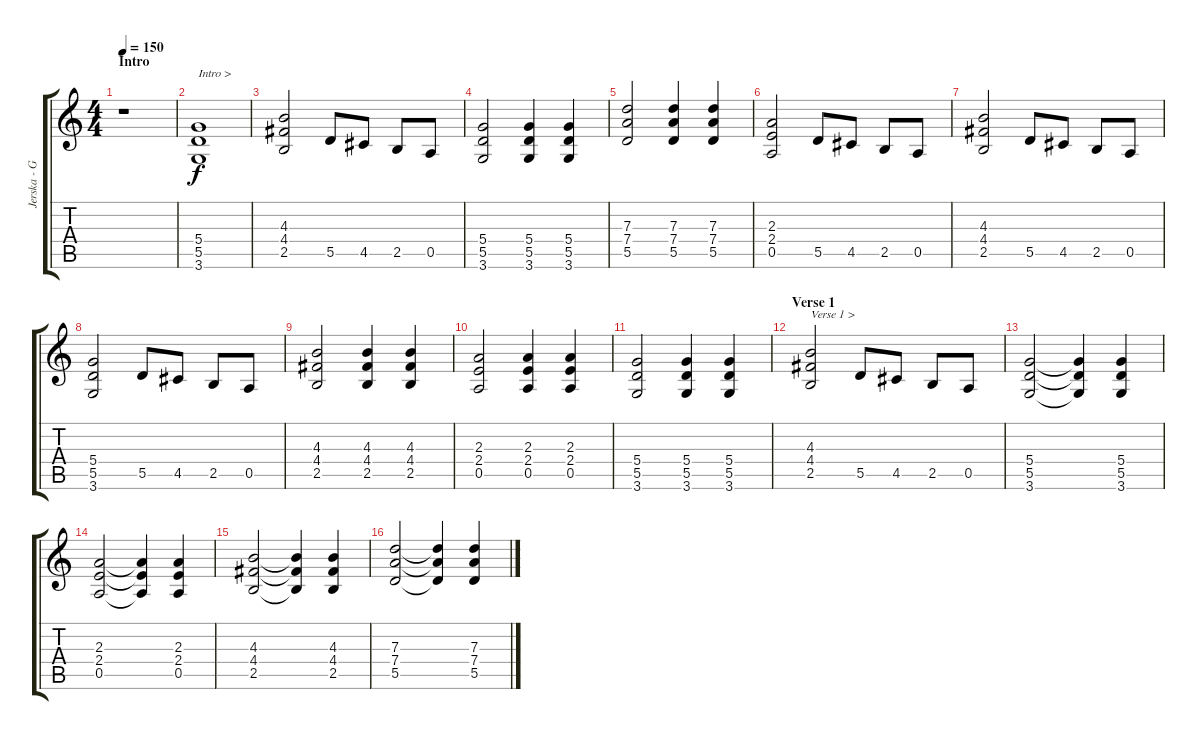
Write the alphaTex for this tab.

\track ("Jerska - Guitar" "Jerska - G") {instrument distortionguitar}
\staff {score tabs}
\tuning (E4 B3 G3 D3 A2 E2) {hide}
\ts (4 4)
\section ("" "Intro")
\tempo 150
\clef g2
\ks c
r.1{dy f instrument distortionguitar} |
(5.4 5.5 3.6).1{txt "Intro >"} |
(4.3 4.4 2.5).2 5.5.8 4.5.8 2.5.8 0.5.8 |
(5.4 5.5 3.6).2 (5.4 5.5 3.6).4 (5.4 5.5 3.6).4 |
(7.3 7.4 5.5).2 (7.3 7.4 5.5).4 (7.3 7.4 5.5).4 |
(2.3 2.4 0.5).2 5.5.8 4.5.8 2.5.8 0.5.8 |
(4.3 4.4 2.5).2 5.5.8 4.5.8 2.5.8 0.5.8 |
(5.4 5.5 3.6).2 5.5.8 4.5.8 2.5.8 0.5.8 |
(4.3 4.4 2.5).2 (4.3 4.4 2.5).4 (4.3 4.4 2.5).4 |
(2.3 2.4 0.5).2 (2.3 2.4 0.5).4 (2.3 2.4 0.5).4 |
(5.4 5.5 3.6).2 (5.4 5.5 3.6).4 (5.4 5.5 3.6).4 |
\section ("" "Verse 1")
(4.3 4.4 2.5).2{txt "Verse 1 >"} 5.5.8 4.5.8 2.5.8 0.5.8 |
(5.4 5.5 3.6).2 (5.4{t} 5.5{t} 3.6{t}).4 (5.4 5.5 3.6).4 |
(2.3 2.4 0.5).2 (2.3{t} 2.4{t} 0.5{t}).4 (2.3 2.4 0.5).4 |
(4.3 4.4 2.5).2 (4.3{t} 4.4{t} 2.5{t}).4 (4.3 4.4 2.5).4 |
(7.3 7.4 5.5).2 (7.3{t} 7.4{t} 5.5{t}).4 (7.3 7.4 5.5).4
